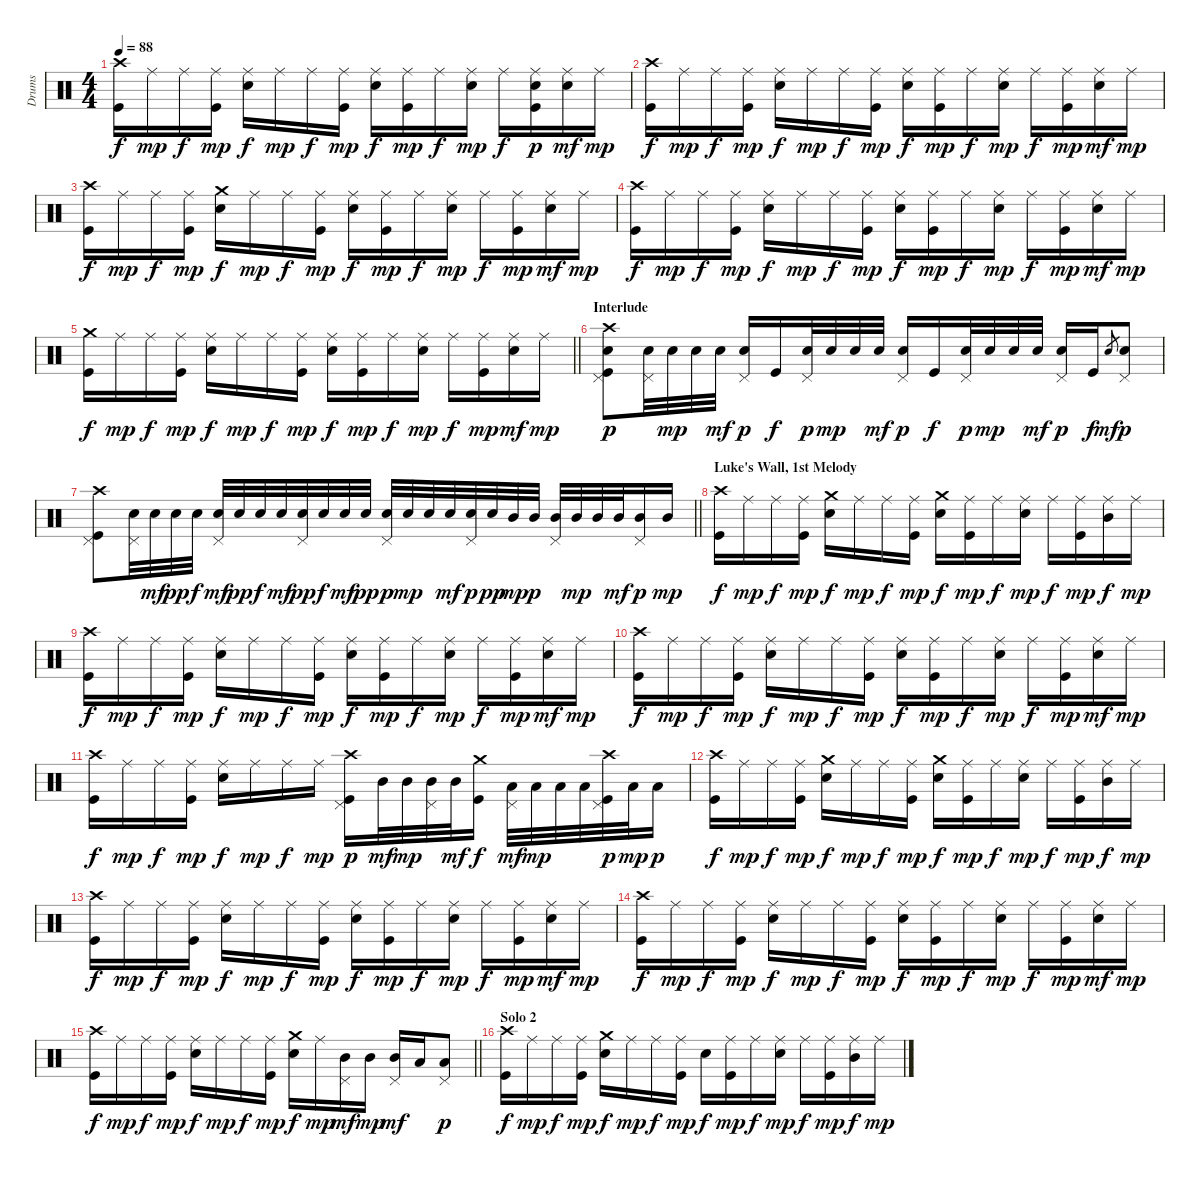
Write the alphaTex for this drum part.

\track ("Drums" "Drums") {instrument percussion}
\staff {score}
\articulation defaults
\ts (4 4)
\tempo 88
\clef neutral
\ks c
("Crash high (hit)" "Kick (hit)").16{dy f} "Ride (middle)".16{dy mp} "Ride (middle)".16{dy f} ("Ride (middle)" "Kick (hit)").16{dy mp} ("Ride (middle)" "Snare (hit) 2").16{dy f} "Ride (middle)".16{dy mp} "Ride (middle)".16{dy f} ("Ride (middle)" "Kick (hit)").16{dy mp} ("Ride (middle)" "Snare (hit) 2").16{dy f} ("Ride (middle)" "Kick (hit)").16{dy mp} "Ride (middle)".16{dy f} ("Ride (middle)" "Snare (hit) 2").16{dy mp} "Ride (middle)".16{dy f} ("Ride (middle)" "Snare (hit) 2" "Kick (hit)").16{dy p} ("Ride (middle)" "Snare (hit) 2").16{dy mf} "Ride (middle)".16{dy mp} |
("Crash high (hit)" "Kick (hit)").16{dy f} "Ride (middle)".16{dy mp} "Ride (middle)".16{dy f} ("Ride (middle)" "Kick (hit)").16{dy mp} ("Ride (middle)" "Snare (hit) 2").16{dy f} "Ride (middle)".16{dy mp} "Ride (middle)".16{dy f} ("Ride (middle)" "Kick (hit)").16{dy mp} ("Ride (middle)" "Snare (hit) 2").16{dy f} ("Ride (middle)" "Kick (hit)").16{dy mp} "Ride (middle)".16{dy f} ("Ride (middle)" "Snare (hit) 2").16{dy mp} "Ride (middle)".16{dy f} ("Ride (middle)" "Kick (hit)").16{dy mp} ("Ride (middle)" "Snare (hit) 2").16{dy mf} "Ride (middle)".16{dy mp} |
("Crash high (hit)" "Kick (hit)").16{dy f} "Ride (middle)".16{dy mp} "Ride (middle)".16{dy f} ("Ride (middle)" "Kick (hit)").16{dy mp} ("Crash medium (hit)" "Snare (hit) 2").16{dy f} "Ride (middle)".16{dy mp} "Ride (middle)".16{dy f} ("Ride (middle)" "Kick (hit)").16{dy mp} ("Ride (middle)" "Snare (hit) 2").16{dy f} ("Ride (middle)" "Kick (hit)").16{dy mp} "Ride (middle)".16{dy f} ("Ride (middle)" "Snare (hit) 2").16{dy mp} "Ride (middle)".16{dy f} ("Ride (middle)" "Kick (hit)").16{dy mp} ("Ride (middle)" "Snare (hit) 2").16{dy mf} "Ride (middle)".16{dy mp} |
("Crash high (hit)" "Kick (hit)").16{dy f} "Ride (middle)".16{dy mp} "Ride (middle)".16{dy f} ("Ride (middle)" "Kick (hit)").16{dy mp} ("Ride (middle)" "Snare (hit) 2").16{dy f} "Ride (middle)".16{dy mp} "Ride (middle)".16{dy f} ("Ride (middle)" "Kick (hit)").16{dy mp} ("Ride (middle)" "Snare (hit) 2").16{dy f} ("Ride (middle)" "Kick (hit)").16{dy mp} "Ride (middle)".16{dy f} ("Ride (middle)" "Snare (hit) 2").16{dy mp} "Ride (middle)".16{dy f} ("Ride (middle)" "Kick (hit)").16{dy mp} ("Ride (middle)" "Snare (hit) 2").16{dy mf} "Ride (middle)".16{dy mp} |
\barLineRight lightlight
("Crash medium (hit)" "Kick (hit)").16{dy f} "Ride (middle)".16{dy mp} "Ride (middle)".16{dy f} ("Ride (middle)" "Kick (hit)").16{dy mp} ("Ride (middle)" "Snare (hit) 2").16{dy f} "Ride (middle)".16{dy mp} "Ride (middle)".16{dy f} ("Ride (middle)" "Kick (hit)").16{dy mp} ("Ride (middle)" "Snare (hit) 2").16{dy f} ("Ride (middle)" "Kick (hit)").16{dy mp} "Ride (middle)".16{dy f} ("Ride (middle)" "Snare (hit) 2").16{dy mp} "Ride (middle)".16{dy f} ("Ride (middle)" "Kick (hit)").16{dy mp} ("Ride (middle)" "Snare (hit) 2").16{dy mf} "Ride (middle)".16{dy mp} |
\section ("" "Interlude")
("Crash high (hit)" "Pedal Hi-Hat (hit)" "Snare (hit) 2" "Kick (hit)").8{dy p} ("Pedal Hi-Hat (hit)" "Snare (hit) 2").32 "Snare (hit) 2".32{dy mp} "Snare (hit) 2".32 "Snare (hit) 2".32{dy mf} ("Pedal Hi-Hat (hit)" "Snare (hit) 2").16{dy p} "Kick (hit)".16{dy f} ("Pedal Hi-Hat (hit)" "Snare (hit) 2").32{dy p} "Snare (hit) 2".32{dy mp} "Snare (hit) 2".32 "Snare (hit) 2".32{dy mf} ("Pedal Hi-Hat (hit)" "Snare (hit) 2").16{dy p} "Kick (hit)".16{dy f} ("Pedal Hi-Hat (hit)" "Snare (hit) 2").32{dy p} "Snare (hit) 2".32{dy mp} "Snare (hit) 2".32 "Snare (hit) 2".32{dy mf} ("Pedal Hi-Hat (hit)" "Snare (hit) 2").16{dy p} "Kick (hit)".16{dy f} "Snare (hit) 2".8{gr dy mf} ("Pedal Hi-Hat (hit)" "Snare (hit) 2").8{dy p} |
\barLineRight lightlight
("Crash high (hit)" "Pedal Hi-Hat (hit)" "Kick (hit)").8 ("Pedal Hi-Hat (hit)" "Snare (hit) 2").32 "Snare (hit) 2".32{dy mf} "Snare (hit) 2".32{dy pp} "Snare (hit) 2".32{dy f} ("Pedal Hi-Hat (hit)" "Snare (hit) 2").32{dy mf} "Snare (hit) 2".32{dy pp} "Snare (hit) 2".32{dy f} "Snare (hit) 2".32{dy mf} ("Pedal Hi-Hat (hit)" "Snare (hit) 2").32{dy pp} "Snare (hit) 2".32{dy f} "Snare (hit) 2".32{dy mf} "Snare (hit) 2".32{dy pp} ("Pedal Hi-Hat (hit)" "Snare (hit) 2").32{dy p} "Snare (hit) 2".32{dy mp} "Snare (hit) 2".32 "Snare (hit) 2".32{dy mf} ("Pedal Hi-Hat (hit)" "Snare (hit) 2").32{dy p} "Snare (hit) 2".32{dy pp} "Mid Tom (hit)".32{dy mp} "Mid Tom (hit)".32{dy p} ("Pedal Hi-Hat (hit)" "Mid Tom (hit)").32 "Mid Tom (hit)".32{dy mp} "Mid Tom (hit)".32 "Mid Tom (hit)".32{dy mf} ("Pedal Hi-Hat (hit)" "Mid Tom (hit)").16{dy p} "Mid Tom (hit)".16{dy mp} |
\section ("" "Luke's Wall, 1st Melody")
("Crash high (hit)" "Kick (hit)").16{dy f} "Ride (middle)".16{dy mp} "Ride (middle)".16{dy f} ("Ride (middle)" "Kick (hit)").16{dy mp} ("Crash medium (hit)" "Snare (hit) 2").16{dy f} "Ride (middle)".16{dy mp} "Ride (middle)".16{dy f} ("Ride (middle)" "Kick (hit)").16{dy mp} ("Crash medium (hit)" "Snare (hit) 2").16{dy f} ("Ride (middle)" "Kick (hit)").16{dy mp} "Ride (middle)".16{dy f} ("Ride (middle)" "Snare (hit) 2").16{dy mp} "Ride (middle)".16{dy f} ("Ride (middle)" "Kick (hit)").16{dy mp} ("Ride (middle)" "Mid Tom (hit)").16{dy f} "Ride (middle)".16{dy mp} |
("Crash high (hit)" "Kick (hit)").16{dy f} "Ride (middle)".16{dy mp} "Ride (middle)".16{dy f} ("Ride (middle)" "Kick (hit)").16{dy mp} ("Ride (middle)" "Snare (hit) 2").16{dy f} "Ride (middle)".16{dy mp} "Ride (middle)".16{dy f} ("Ride (middle)" "Kick (hit)").16{dy mp} ("Ride (middle)" "Snare (hit) 2").16{dy f} ("Ride (middle)" "Kick (hit)").16{dy mp} "Ride (middle)".16{dy f} ("Ride (middle)" "Snare (hit) 2").16{dy mp} "Ride (middle)".16{dy f} ("Ride (middle)" "Kick (hit)").16{dy mp} ("Ride (middle)" "Snare (hit) 2").16{dy mf} "Ride (middle)".16{dy mp} |
("Crash high (hit)" "Kick (hit)").16{dy f} "Ride (middle)".16{dy mp} "Ride (middle)".16{dy f} ("Ride (middle)" "Kick (hit)").16{dy mp} ("Ride (middle)" "Snare (hit) 2").16{dy f} "Ride (middle)".16{dy mp} "Ride (middle)".16{dy f} ("Ride (middle)" "Kick (hit)").16{dy mp} ("Ride (middle)" "Snare (hit) 2").16{dy f} ("Ride (middle)" "Kick (hit)").16{dy mp} "Ride (middle)".16{dy f} ("Ride (middle)" "Snare (hit) 2").16{dy mp} "Ride (middle)".16{dy f} ("Ride (middle)" "Kick (hit)").16{dy mp} ("Ride (middle)" "Snare (hit) 2").16{dy mf} "Ride (middle)".16{dy mp} |
("Crash high (hit)" "Kick (hit)").16{dy f} "Ride (middle)".16{dy mp} "Ride (middle)".16{dy f} ("Ride (middle)" "Kick (hit)").16{dy mp} ("Ride (middle)" "Snare (hit) 2").16{dy f} "Ride (middle)".16{dy mp} "Ride (middle)".16{dy f} "Ride (middle)".16{dy mp} ("Crash high (hit)" "Pedal Hi-Hat (hit)" "Kick (hit)").16{dy p} "Mid Tom (hit)".32{dy mf} "Mid Tom (hit)".32{dy mp} ("Pedal Hi-Hat (hit)" "Mid Tom (hit)").32 "Mid Tom (hit)".32{dy mf} ("Crash medium (hit)" "Kick (hit)").16{dy f} ("Pedal Hi-Hat (hit)" "Low Tom (hit)").32{dy mf} "Low Tom (hit)".32{dy mp} "Low Tom (hit)".32 "Low Tom (hit)".32 ("Crash high (hit)" "Pedal Hi-Hat (hit)" "Kick (hit)").32{dy p} "Low Tom (hit)".32{dy mp} "Low Tom (hit)".16{dy p} |
("Crash high (hit)" "Kick (hit)").16{dy f} "Ride (middle)".16{dy mp} "Ride (middle)".16{dy f} ("Ride (middle)" "Kick (hit)").16{dy mp} ("Crash medium (hit)" "Snare (hit) 2").16{dy f} "Ride (middle)".16{dy mp} "Ride (middle)".16{dy f} ("Ride (middle)" "Kick (hit)").16{dy mp} ("Crash medium (hit)" "Snare (hit) 2").16{dy f} ("Ride (middle)" "Kick (hit)").16{dy mp} "Ride (middle)".16{dy f} ("Ride (middle)" "Snare (hit) 2").16{dy mp} "Ride (middle)".16{dy f} ("Ride (middle)" "Kick (hit)").16{dy mp} ("Ride (middle)" "Mid Tom (hit)").16{dy f} "Ride (middle)".16{dy mp} |
("Crash high (hit)" "Kick (hit)").16{dy f} "Ride (middle)".16{dy mp} "Ride (middle)".16{dy f} ("Ride (middle)" "Kick (hit)").16{dy mp} ("Ride (middle)" "Snare (hit) 2").16{dy f} "Ride (middle)".16{dy mp} "Ride (middle)".16{dy f} ("Ride (middle)" "Kick (hit)").16{dy mp} ("Ride (middle)" "Snare (hit) 2").16{dy f} ("Ride (middle)" "Kick (hit)").16{dy mp} "Ride (middle)".16{dy f} ("Ride (middle)" "Snare (hit) 2").16{dy mp} "Ride (middle)".16{dy f} ("Ride (middle)" "Kick (hit)").16{dy mp} ("Ride (middle)" "Snare (hit) 2").16{dy mf} "Ride (middle)".16{dy mp} |
("Crash high (hit)" "Kick (hit)").16{dy f} "Ride (middle)".16{dy mp} "Ride (middle)".16{dy f} ("Ride (middle)" "Kick (hit)").16{dy mp} ("Ride (middle)" "Snare (hit) 2").16{dy f} "Ride (middle)".16{dy mp} "Ride (middle)".16{dy f} ("Ride (middle)" "Kick (hit)").16{dy mp} ("Ride (middle)" "Snare (hit) 2").16{dy f} ("Ride (middle)" "Kick (hit)").16{dy mp} "Ride (middle)".16{dy f} ("Ride (middle)" "Snare (hit) 2").16{dy mp} "Ride (middle)".16{dy f} ("Ride (middle)" "Kick (hit)").16{dy mp} ("Ride (middle)" "Snare (hit) 2").16{dy mf} "Ride (middle)".16{dy mp} |
\barLineRight lightlight
("Crash high (hit)" "Kick (hit)").16{dy f} "Ride (middle)".16{dy mp} "Ride (middle)".16{dy f} ("Ride (middle)" "Kick (hit)").16{dy mp} ("Ride (middle)" "Snare (hit) 2").16{dy f} "Ride (middle)".16{dy mp} "Ride (middle)".16{dy f} ("Ride (middle)" "Kick (hit)").16{dy mp} ("Crash medium (hit)" "Snare (hit) 2").16{dy f} "Ride (middle)".16{dy mp} ("Pedal Hi-Hat (hit)" "Mid Tom (hit)").16{dy mf} "Mid Tom (hit)".16{dy mp} ("Pedal Hi-Hat (hit)" "Mid Tom (hit)").16{dy mf} "Low Tom (hit)".16 ("Pedal Hi-Hat (hit)" "Low Tom (hit)").8{dy p} |
\section ("" "Solo 2")
("Crash high (hit)" "Kick (hit)").16{dy f} "Ride (middle)".16{dy mp} "Ride (middle)".16{dy f} ("Ride (middle)" "Kick (hit)").16{dy mp} ("Crash medium (hit)" "Snare (hit) 2").16{dy f} "Ride (middle)".16{dy mp} "Ride (middle)".16{dy f} ("Ride (middle)" "Kick (hit)").16{dy mp} "Snare (hit) 2".16{dy f} ("Ride (middle)" "Kick (hit)").16{dy mp} "Ride (middle)".16{dy f} ("Ride (middle)" "Snare (hit) 2").16{dy mp} "Ride (middle)".16{dy f} ("Ride (middle)" "Kick (hit)").16{dy mp} ("Ride (middle)" "Mid Tom (hit)").16{dy f} "Ride (middle)".16{dy mp}
